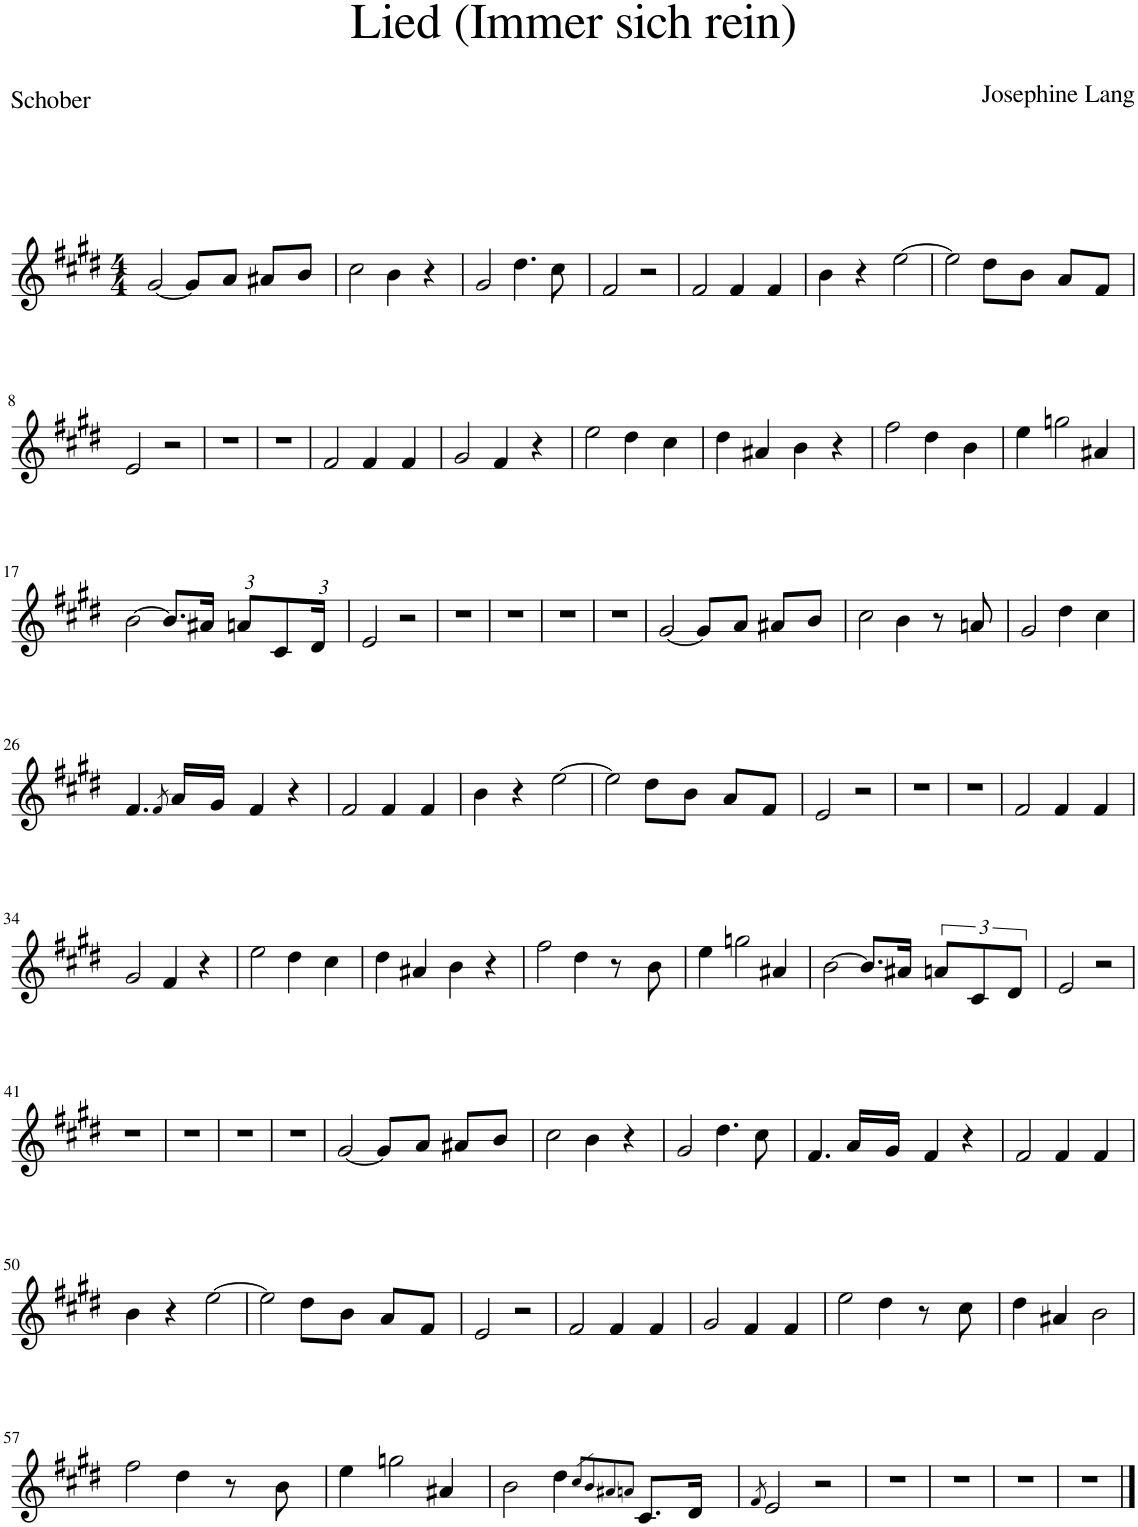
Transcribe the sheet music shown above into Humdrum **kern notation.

**kern
*part1
*staff1
*I"Piano
*I'Pno
*clefG2
*k[f#c#g#d#]
*M4/4
=1
[2g#/
8g#/L]
8a/J
8a#X/L
8b/J
=2
2cc#\
4b\
4r
=3
2g#/
4.dd#\
8cc#\
=4
2f#/
2r
=5
2f#/
4f#/
4f#/
=6
4b\
4r
[2ee\
=7
2ee\]
8dd#\L
8b\J
8a/L
8f#/J
!!LO:LB:g=z
=8
2e/
2r
=9
1r
=10
1r
=11
2f#/
4f#/
4f#/
=12
2g#/
4f#/
4r
=13
2ee\
4dd#\
4cc#\
=14
4dd#\
4a#X/
4b\
4r
=15
2ff#\
4dd#\
4b\
=16
4ee\
2ggn\
4a#X/
!!LO:LB:g=z
=17
[2b\
8.b/L]
16a#X/Jk
12an/L
8c#/
24d#/Jk
=18
2e/
2r
=19
1r
=20
1r
=21
1r
=22
1r
=23
[2g#/
8g#/L]
8a/J
8a#X/L
8b/J
=24
2cc#\
4b\
8r
8an/
=25
2g#/
4dd#\
4cc#\
!!LO:LB:g=z
=26
4.f#/
8qf#/
16a/LL
16g#/JJ
4f#/
4r
=27
2f#/
4f#/
4f#/
=28
4b\
4r
[2ee\
=29
2ee\]
8dd#\L
8b\J
8a/L
8f#/J
=30
2e/
2r
=31
1r
=32
1r
=33
2f#/
4f#/
4f#/
!!LO:LB:g=z
=34
2g#/
4f#/
4r
=35
2ee\
4dd#\
4cc#\
=36
4dd#\
4a#X/
4b\
4r
=37
2ff#\
4dd#\
8r
8b\
=38
4ee\
2ggn\
4a#X/
=39
[2b\
8.b/L]
16a#X/Jk
12an/L
12c#/
12d#/J
=40
2e/
2r
!!LO:LB:g=z
=41
1r
=42
1r
=43
1r
=44
1r
=45
[2g#/
8g#/L]
8a/J
8a#X/L
8b/J
=46
2cc#\
4b\
4r
=47
2g#/
4.dd#\
8cc#\
=48
4.f#/
16a/LL
16g#/JJ
4f#/
4r
=49
2f#/
4f#/
4f#/
!!LO:LB:g=z
=50
4b\
4r
[2ee\
=51
2ee\]
8dd#\L
8b\J
8a/L
8f#/J
=52
2e/
2r
=53
2f#/
4f#/
4f#/
=54
2g#/
4f#/
4f#/
=55
2ee\
4dd#\
8r
8cc#\
=56
4dd#\
4a#X/
2b\
!!LO:LB:g=z
=57
2ff#\
4dd#\
8r
8b\
=58
4ee\
2ggn\
4a#X/
=59
2b\
4dd#\
8qcc#/L
8qb/
8qa#X/
8qan/J
8.c#/L
16d#/Jk
=60
8qf#/
2e/
2r
=61
1r
=62
1r
=63
1r
=64
1r
==
*-
